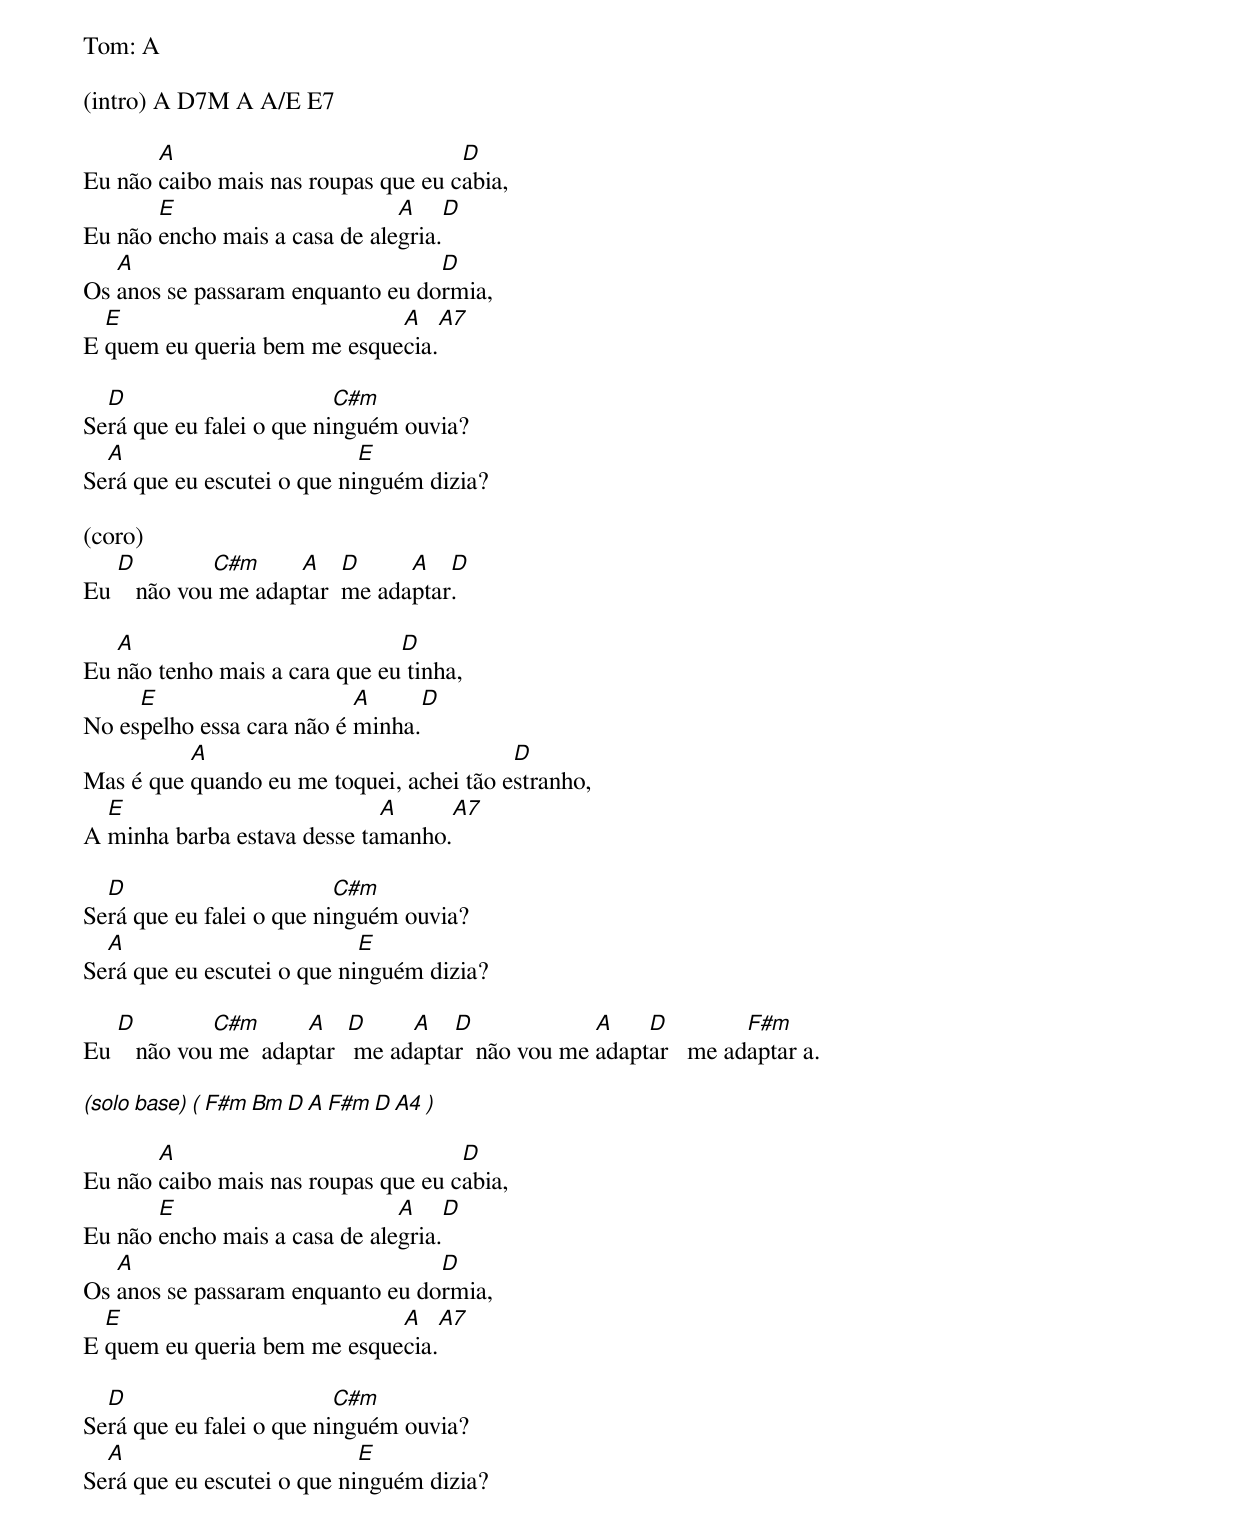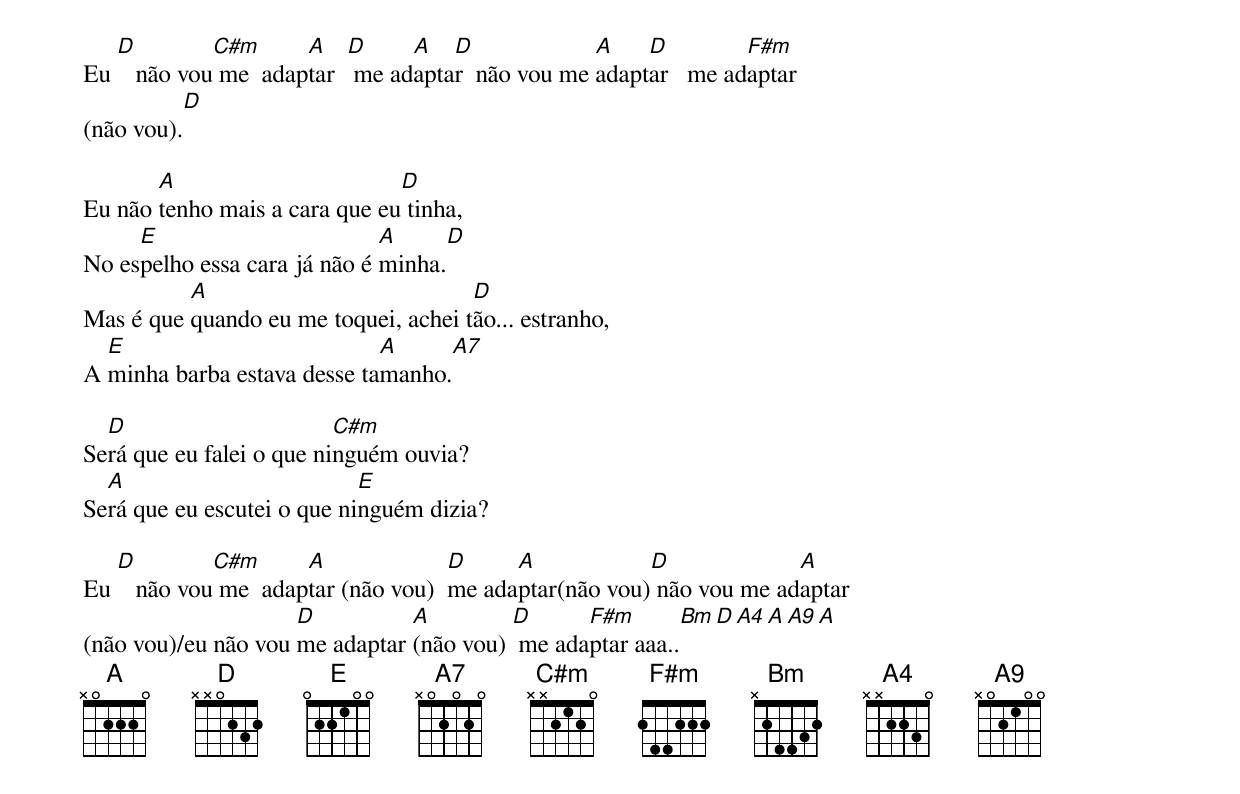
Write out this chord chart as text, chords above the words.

Tom: A

(intro) A D7M A A/E E7

       A                             D
Eu não caibo mais nas roupas que eu cabia,
       E                       A    D
Eu não encho mais a casa de alegria.
   A                              D
Os anos se passaram enquanto eu dormia,
  E                          A   A7
E quem eu queria bem me esquecia.

  D                       C#m
Será que eu falei o que ninguém ouvia?
  A                         E
Será que eu escutei o que ninguém dizia?

(coro)
   D         C#m     A    D     A   D
Eu    não vou me adaptar  me adaptar.

   A                           D
Eu não tenho mais a cara que eu tinha,
     E                     A     D
No espelho essa cara não é minha.
          A                               D
Mas é que quando eu me toquei, achei tão estranho,
  E                          A     A7
A minha barba estava desse tamanho.

  D                       C#m
Será que eu falei o que ninguém ouvia?
  A                         E
Será que eu escutei o que ninguém dizia?

   D         C#m      A    D     A   D             A    D         F#m
Eu    não vou me  adaptar   me adaptar  não vou me adaptar   me adaptar a.

(solo base) ( F#m Bm D A  F#m D A4 )

       A                             D
Eu não caibo mais nas roupas que eu cabia,
       E                       A    D
Eu não encho mais a casa de alegria.
   A                              D
Os anos se passaram enquanto eu dormia,
  E                          A   A7
E quem eu queria bem me esquecia.

  D                       C#m
Será que eu falei o que ninguém ouvia?
  A                         E
Será que eu escutei o que ninguém dizia?

   D         C#m      A    D     A   D             A    D         F#m
Eu    não vou me  adaptar   me adaptar  não vou me adaptar   me adaptar
          D
(não vou).

       A                       D
Eu não tenho mais a cara que eu tinha,
     E                        A     D
No espelho essa cara já não é minha.
          A                           D
Mas é que quando eu me toquei, achei tão... estranho,
  E                          A     A7
A minha barba estava desse tamanho.

  D                       C#m
Será que eu falei o que ninguém ouvia?
  A                         E
Será que eu escutei o que ninguém dizia?

   D         C#m      A              D     A            D             A
Eu    não vou me  adaptar (não vou)  me adaptar(não vou) não vou me adaptar
                     D          A         D      F#m       Bm D A4 A A9 A
(não vou)/eu não vou me adaptar (não vou)  me adaptar aaa..
